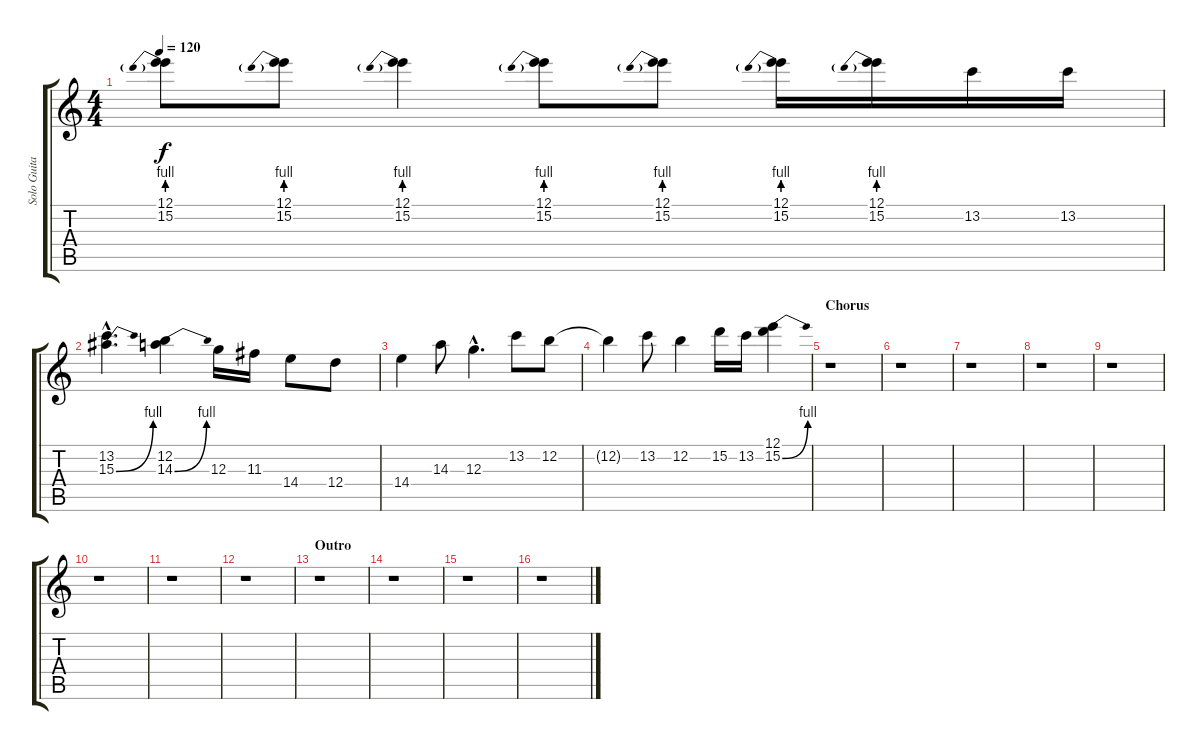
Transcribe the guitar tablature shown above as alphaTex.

\track ("Solo Guitar" "Solo Guita") {instrument distortionguitar}
\staff {score tabs}
\tuning (E4 B3 G3 D3 A2 E2) {hide}
\ts (4 4)
\tempo 120
\clef g2
\ks c
(12.1 15.2{be (prebend 0 4 60 4)}).8{dy f} (12.1 15.2{be (prebend 0 4 60 4)}).8 (12.1 15.2{be (prebend 0 4 60 4)}).4 (12.1 15.2{be (prebend 0 4 60 4)}).8 (12.1 15.2{be (prebend 0 4 60 4)}).8 (12.1 15.2{be (prebend 0 4 60 4)}).16 (12.1 15.2{be (prebend 0 4 60 4)}).16 13.2.16 13.2.16 |
(13.2{hac} 15.3{be (bend 0 0 60 4) hac}).4{d} (12.2 14.3{be (bend 0 0 60 4)}).4 12.3.16 11.3.16 14.4.8 12.4.8 |
14.4.4 14.3.8 12.3{hac}.4{d} 13.2.8 12.2.8 |
12.2{t}.4 13.2.8 12.2.4 15.2.16 13.2.16 (12.1 15.2{be (bend 0 0 60 4)}).4 |
\section ("" "Chorus")
r.1 |
r.1 |
r.1 |
r.1 |
r.1 |
r.1 |
r.1 |
r.1 |
\section ("" "Outro")
r.1 |
r.1 |
r.1 |
r.1
